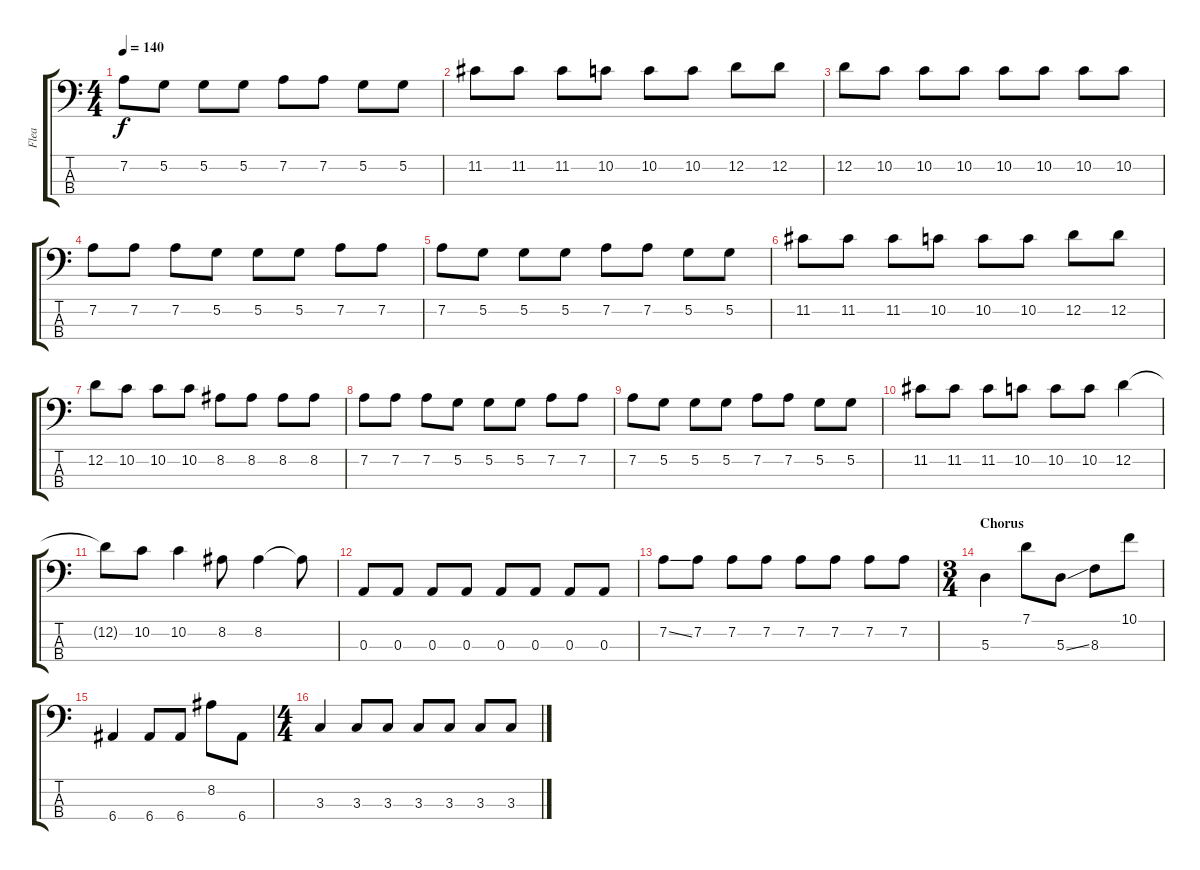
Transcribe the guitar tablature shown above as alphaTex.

\track ("Flea" "Flea") {instrument electricbassfinger}
\staff {score tabs}
\tuning (G2 D2 A1 E1) {hide}
\ts (4 4)
\tempo 140
\clef f4
\ks c
7.2.8{dy f} 5.2.8 5.2.8 5.2.8 7.2.8 7.2.8 5.2.8 5.2.8 |
11.2.8 11.2.8 11.2.8 10.2.8 10.2.8 10.2.8 12.2.8 12.2.8 |
12.2.8 10.2.8 10.2.8 10.2.8 10.2.8 10.2.8 10.2.8 10.2.8 |
7.2.8 7.2.8 7.2.8 5.2.8 5.2.8 5.2.8 7.2.8 7.2.8 |
7.2.8 5.2.8 5.2.8 5.2.8 7.2.8 7.2.8 5.2.8 5.2.8 |
11.2.8 11.2.8 11.2.8 10.2.8 10.2.8 10.2.8 12.2.8 12.2.8 |
12.2.8 10.2.8 10.2.8 10.2.8 8.2.8 8.2.8 8.2.8 8.2.8 |
7.2.8 7.2.8 7.2.8 5.2.8 5.2.8 5.2.8 7.2.8 7.2.8 |
7.2.8 5.2.8 5.2.8 5.2.8 7.2.8 7.2.8 5.2.8 5.2.8 |
11.2.8 11.2.8 11.2.8 10.2.8 10.2.8 10.2.8 12.2.4 |
12.2{t}.8 10.2.8 10.2.4 8.2.8 8.2.4 8.2{t}.8 |
0.3.8 0.3.8 0.3.8 0.3.8 0.3.8 0.3.8 0.3.8 0.3.8 |
7.2{ss}.8 7.2.8 7.2.8 7.2.8 7.2.8 7.2.8 7.2.8 7.2.8 |
\ts (3 4)
\section ("" "Chorus")
5.3.4 7.1.8 5.3{ss}.8 8.3.8 10.1.8 |
6.4.4 6.4.8 6.4.8 8.2.8 6.4.8 |
\ts (4 4)
3.3.4 3.3.8 3.3.8 3.3.8 3.3.8 3.3.8 3.3.8
